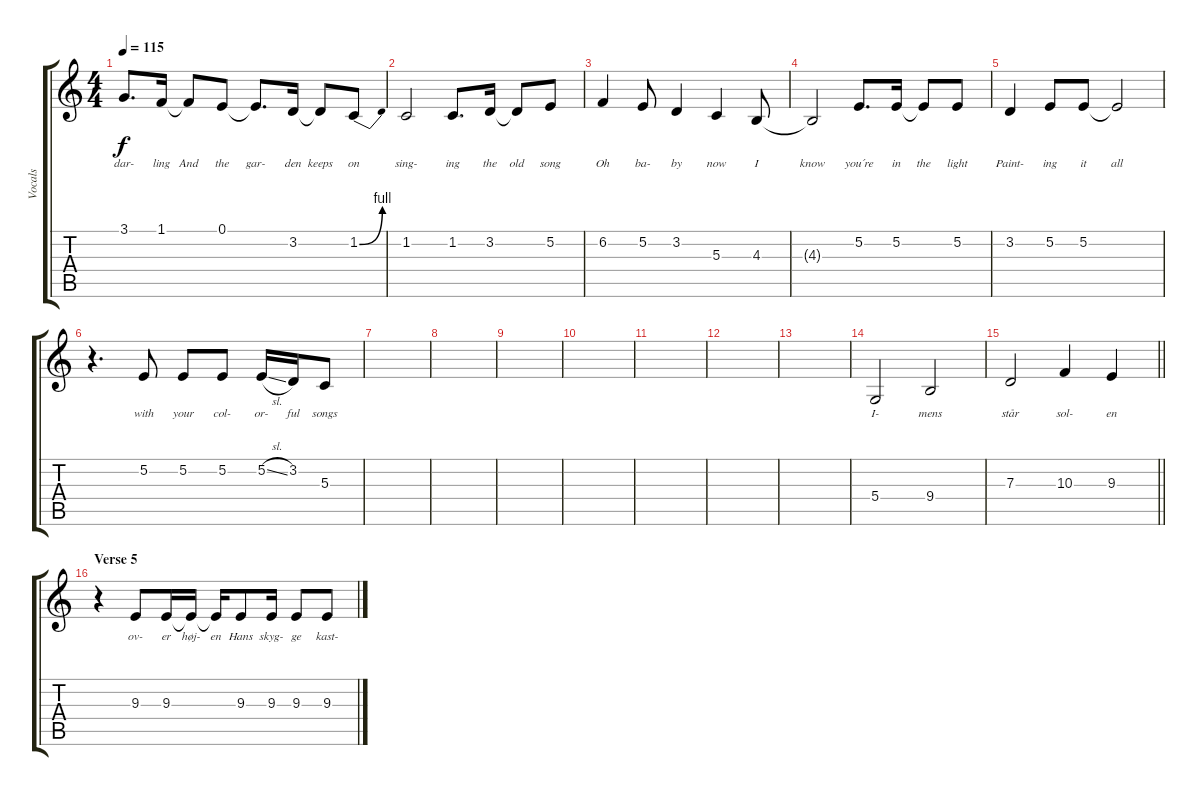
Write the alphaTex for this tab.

\track ("Vocals" "Vocals") {instrument clarinet}
\staff {score tabs}
\tuning (E4 B3 G3 D3 A2 E2) {hide}
\ts (4 4)
\tempo 115
\clef g2
\ks c
3.1.8{d lyrics (0 "dar-") lyrics (1 "") lyrics (2 "") lyrics (3 "") lyrics (4 "") dy f} 1.1.16{lyrics (0 "ling") lyrics (1 "") lyrics (2 "") lyrics (3 "") lyrics (4 "")} 1.1{t}.8{lyrics (0 "And") lyrics (1 "") lyrics (2 "") lyrics (3 "") lyrics (4 "")} 0.1.8{lyrics (0 "the") lyrics (1 "") lyrics (2 "") lyrics (3 "") lyrics (4 "")} 0.1{t}.8{d lyrics (0 "gar-") lyrics (1 "") lyrics (2 "") lyrics (3 "") lyrics (4 "")} 3.2.16{lyrics (0 "den") lyrics (1 "") lyrics (2 "") lyrics (3 "") lyrics (4 "")} 3.2{t}.8{lyrics (0 "keeps") lyrics (1 "") lyrics (2 "") lyrics (3 "") lyrics (4 "")} 1.2{be (bend 0 0 60 4)}.8{lyrics (0 "on") lyrics (1 "") lyrics (2 "") lyrics (3 "") lyrics (4 "")} |
1.2.2{lyrics (0 "sing-") lyrics (1 "") lyrics (2 "") lyrics (3 "") lyrics (4 "")} 1.2.8{d lyrics (0 "ing") lyrics (1 "") lyrics (2 "") lyrics (3 "") lyrics (4 "")} 3.2.16{lyrics (0 "the") lyrics (1 "") lyrics (2 "") lyrics (3 "") lyrics (4 "")} 3.2{t}.8{lyrics (0 "old") lyrics (1 "") lyrics (2 "") lyrics (3 "") lyrics (4 "")} 5.2.8{lyrics (0 "song") lyrics (1 "") lyrics (2 "") lyrics (3 "") lyrics (4 "")} |
6.2.4{lyrics (0 "Oh") lyrics (1 "") lyrics (2 "") lyrics (3 "") lyrics (4 "")} 5.2.8{lyrics (0 "ba-") lyrics (1 "") lyrics (2 "") lyrics (3 "") lyrics (4 "")} 3.2.4{lyrics (0 "by") lyrics (1 "") lyrics (2 "") lyrics (3 "") lyrics (4 "")} 5.3.4{lyrics (0 "now") lyrics (1 "") lyrics (2 "") lyrics (3 "") lyrics (4 "")} 4.3.8{lyrics (0 "I") lyrics (1 "") lyrics (2 "") lyrics (3 "") lyrics (4 "")} |
4.3{t}.2{lyrics (0 "know") lyrics (1 "") lyrics (2 "") lyrics (3 "") lyrics (4 "")} 5.2.8{d lyrics (0 "you´re") lyrics (1 "") lyrics (2 "") lyrics (3 "") lyrics (4 "")} 5.2.16{lyrics (0 "in") lyrics (1 "") lyrics (2 "") lyrics (3 "") lyrics (4 "")} 5.2{t}.8{lyrics (0 "the") lyrics (1 "") lyrics (2 "") lyrics (3 "") lyrics (4 "")} 5.2.8{lyrics (0 "light") lyrics (1 "") lyrics (2 "") lyrics (3 "") lyrics (4 "")} |
3.2.4{lyrics (0 "Paint-") lyrics (1 "") lyrics (2 "") lyrics (3 "") lyrics (4 "")} 5.2.8{lyrics (0 "ing") lyrics (1 "") lyrics (2 "") lyrics (3 "") lyrics (4 "")} 5.2.8{lyrics (0 "it") lyrics (1 "") lyrics (2 "") lyrics (3 "") lyrics (4 "")} 5.2{t}.2{lyrics (0 "all") lyrics (1 "") lyrics (2 "") lyrics (3 "") lyrics (4 "")} |
r.4{d} 5.2.8{lyrics (0 "with") lyrics (1 "") lyrics (2 "") lyrics (3 "") lyrics (4 "")} 5.2.8{lyrics (0 "your") lyrics (1 "") lyrics (2 "") lyrics (3 "") lyrics (4 "")} 5.2.8{lyrics (0 "col-") lyrics (1 "") lyrics (2 "") lyrics (3 "") lyrics (4 "")} 5.2{sl}.16{lyrics (0 "or-") lyrics (1 "") lyrics (2 "") lyrics (3 "") lyrics (4 "")} 3.2.16{lyrics (0 "ful") lyrics (1 "") lyrics (2 "") lyrics (3 "") lyrics (4 "")} 5.3.8{lyrics (0 "songs") lyrics (1 "") lyrics (2 "") lyrics (3 "") lyrics (4 "")} |
|
|
|
|
|
|
|
5.4.2{lyrics (0 "I-") lyrics (1 "") lyrics (2 "") lyrics (3 "") lyrics (4 "")} 9.4.2{lyrics (0 "mens") lyrics (1 "") lyrics (2 "") lyrics (3 "") lyrics (4 "")} |
\barLineRight lightlight
7.3.2{lyrics (0 "står") lyrics (1 "") lyrics (2 "") lyrics (3 "") lyrics (4 "")} 10.3.4{lyrics (0 "sol-") lyrics (1 "") lyrics (2 "") lyrics (3 "") lyrics (4 "")} 9.3.4{lyrics (0 "en") lyrics (1 "") lyrics (2 "") lyrics (3 "") lyrics (4 "")} |
\section ("" "Verse 5")
r.4 9.3.8{lyrics (0 "ov-") lyrics (1 "") lyrics (2 "") lyrics (3 "") lyrics (4 "")} 9.3.16{lyrics (0 "er") lyrics (1 "") lyrics (2 "") lyrics (3 "") lyrics (4 "")} 9.3{t}.16{lyrics (0 "høj-") lyrics (1 "") lyrics (2 "") lyrics (3 "") lyrics (4 "")} 9.3{t}.16{lyrics (0 "en") lyrics (1 "") lyrics (2 "") lyrics (3 "") lyrics (4 "")} 9.3.8{lyrics (0 "Hans") lyrics (1 "") lyrics (2 "") lyrics (3 "") lyrics (4 "")} 9.3.16{lyrics (0 "skyg-") lyrics (1 "") lyrics (2 "") lyrics (3 "") lyrics (4 "")} 9.3.8{lyrics (0 "ge") lyrics (1 "") lyrics (2 "") lyrics (3 "") lyrics (4 "")} 9.3.8{lyrics (0 "kast-") lyrics (1 "") lyrics (2 "") lyrics (3 "") lyrics (4 "")}
